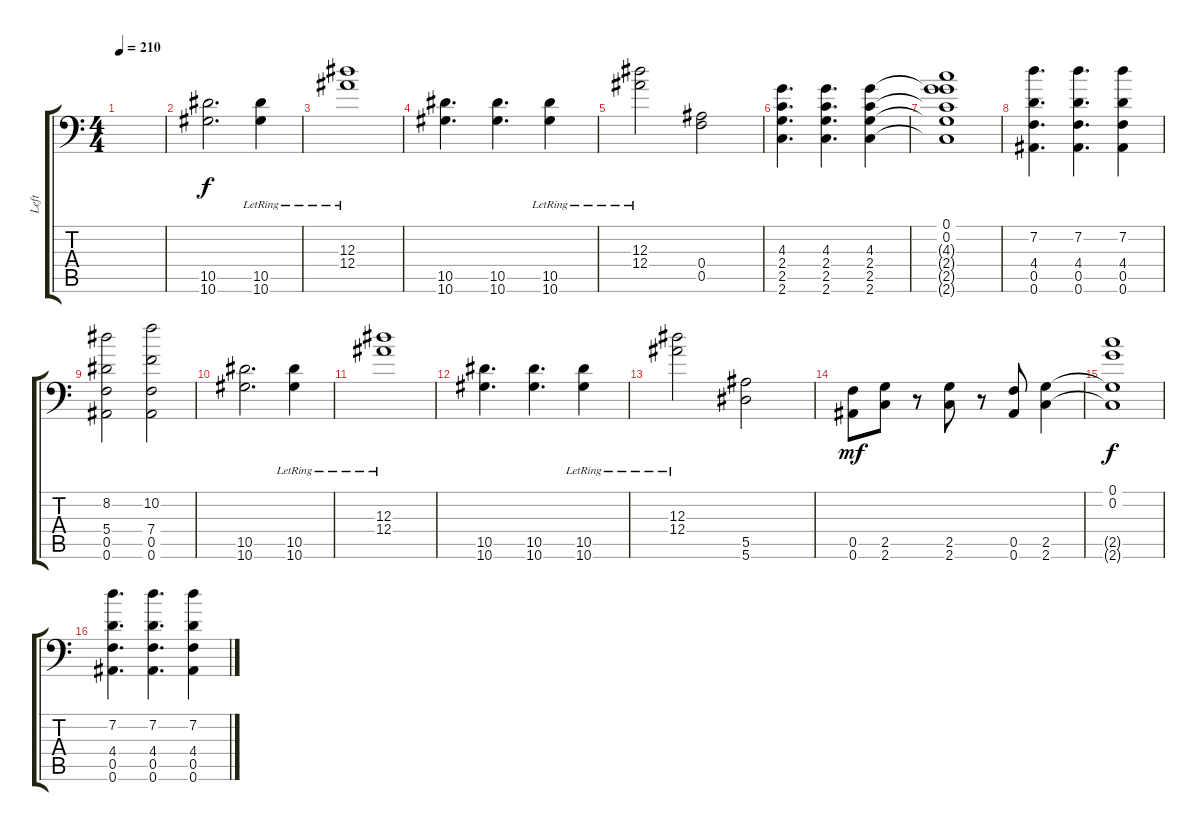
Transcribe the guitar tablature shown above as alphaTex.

\track ("Left" "Left") {instrument distortionguitar}
\staff {score tabs}
\tuning (C4 G3 Eb3 Bb2 F2 Bb1) {hide}
\ts (4 4)
\tempo 210
\clef f4
\ks c
|
(10.5 10.6).2{d} (10.5{lr} 10.6{lr}).4 |
(12.3{lr} 12.4{lr}).1 |
(10.5 10.6).4{d} (10.5 10.6).4{d} (10.5{lr} 10.6{lr}).4 |
(12.3{lr} 12.4{lr}).2 (0.4 0.5).2 |
(4.3 2.4 2.5 2.6).4{d} (4.3 2.4 2.5 2.6).4{d} (4.3 2.4 2.5 2.6).4 |
(0.1 0.2 4.3{t} 2.4{t} 2.5{t} 2.6{t}).1 |
(7.2 4.4 0.5 0.6).4{d} (7.2 4.4 0.5 0.6).4{d} (7.2 4.4 0.5 0.6).4 |
(8.2 5.4 0.5 0.6).2 (10.2 7.4 0.5 0.6).2 |
(10.5 10.6).2{d} (10.5{lr} 10.6{lr}).4 |
(12.3{lr} 12.4{lr}).1 |
(10.5 10.6).4{d} (10.5 10.6).4{d} (10.5{lr} 10.6{lr}).4 |
(12.3{lr} 12.4{lr}).2 (5.5 5.6).2 |
(0.5 0.6).8{dy mf} (2.5 2.6).8 r.8 (2.5 2.6).8 r.8 (0.5 0.6).8 (2.5 2.6).4 |
(0.1 0.2 2.5{t} 2.6{t}).1{dy f} |
(7.2 4.4 0.5 0.6).4{d} (7.2 4.4 0.5 0.6).4{d} (7.2 4.4 0.5 0.6).4
